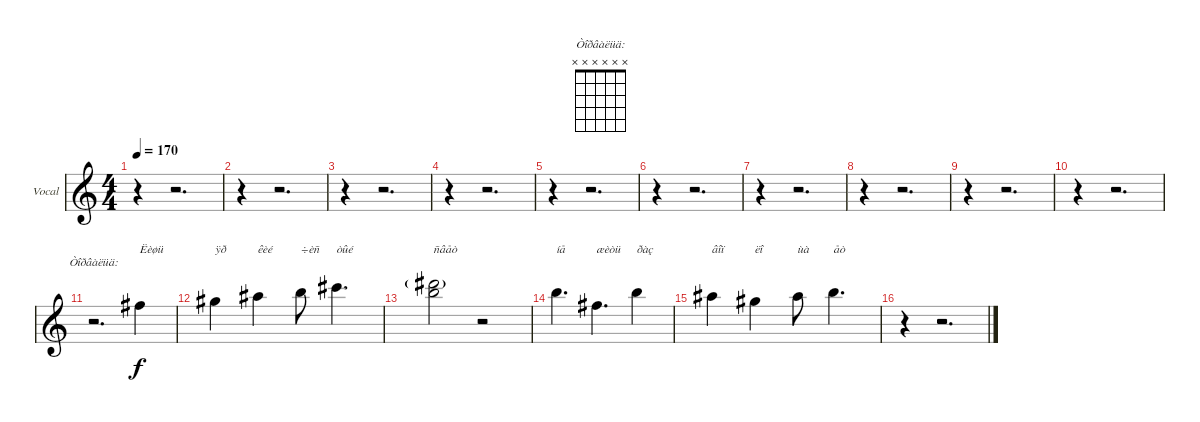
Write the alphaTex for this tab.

\bracketExtendMode groupsimilarinstruments
\firstSystemTrackNameOrientation horizontal
\otherSystemsTrackNameOrientation horizontal
\track ("Вокал" "Vocal") {instrument altosax}
\staff {score}
\tuning (Eb4 Bb3 Gb3 Db3 Ab2 Eb2)
\displaytranspose 12
\chord ("Òîðâàëüä:" x x x x x x)
\ts (4 4)
\tempo 170
\clef g2
\ks c
r.4{dy f} r.2{d} |
r.4 r.2{d} |
r.4 r.2{d} |
r.4 r.2{d} |
r.4 r.2{d} |
r.4 r.2{d} |
r.4 r.2{d} |
r.4 r.2{d} |
r.4 r.2{d} |
r.4 r.2{d} |
r.2{d ch "Òîðâàëüä:"} 3.1.4{txt "Ëèøü"} |
5.1.4{txt "ÿð"} 7.1.4{txt "êèé"} 8.1.8{txt "÷èñ"} 10.1.4{d txt "òûé"} |
(12.1{g} 13.2).2{txt "ñâåò"} r.2 |
8.1.4{d txt "íå"} 3.1.4{d txt "æèòü"} 8.1.4{txt "ðàç"} |
7.1.4{txt "âîï"} 5.1.4{txt "ëî"} 7.1.8{txt "ùà"} 8.1.4{d txt "åò"} |
r.4 r.2{d}
